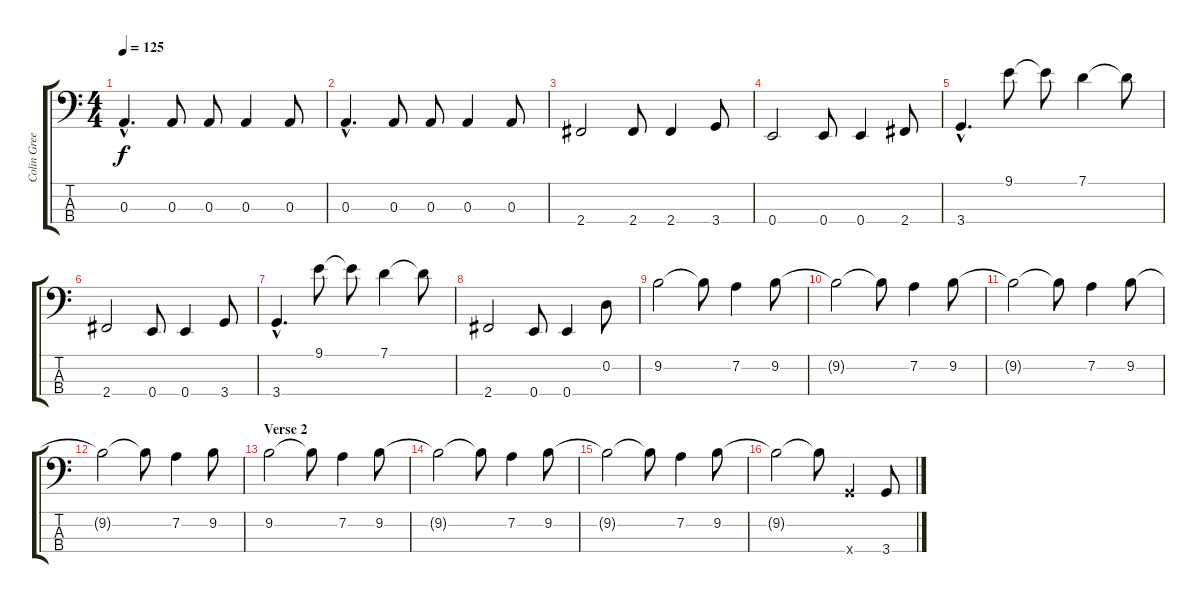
\track ("Colin Greenwood " "Colin Gree") {instrument electricbassfinger}
\staff {score tabs}
\tuning (G2 D2 A1 E1) {hide}
\ts (4 4)
\tempo 125
\clef f4
\ks c
0.3{hac}.4{d dy f} 0.3.8 0.3.8 0.3.4 0.3.8 |
0.3{hac}.4{d} 0.3.8 0.3.8 0.3.4 0.3.8 |
2.4.2 2.4.8 2.4.4 3.4.8 |
0.4.2 0.4.8 0.4.4 2.4.8 |
3.4{hac}.4{d} 9.1.8 9.1{t}.8 7.1.4 7.1{t}.8 |
2.4.2 0.4.8 0.4.4 3.4.8 |
3.4{hac}.4{d} 9.1.8 9.1{t}.8 7.1.4 7.1{t}.8 |
2.4.2 0.4.8 0.4.4 0.2.8 |
9.2.2 9.2{t}.8 7.2.4 9.2.8 |
9.2{t}.2 9.2{t}.8 7.2.4 9.2.8 |
9.2{t}.2 9.2{t}.8 7.2.4 9.2.8 |
9.2{t}.2 9.2{t}.8 7.2.4 9.2.8 |
\section ("" "Verse 2")
9.2.2 9.2{t}.8 7.2.4 9.2.8 |
9.2{t}.2 9.2{t}.8 7.2.4 9.2.8 |
9.2{t}.2 9.2{t}.8 7.2.4 9.2.8 |
9.2{t}.2 9.2{t}.8 3.4{x}.4 3.4.8
